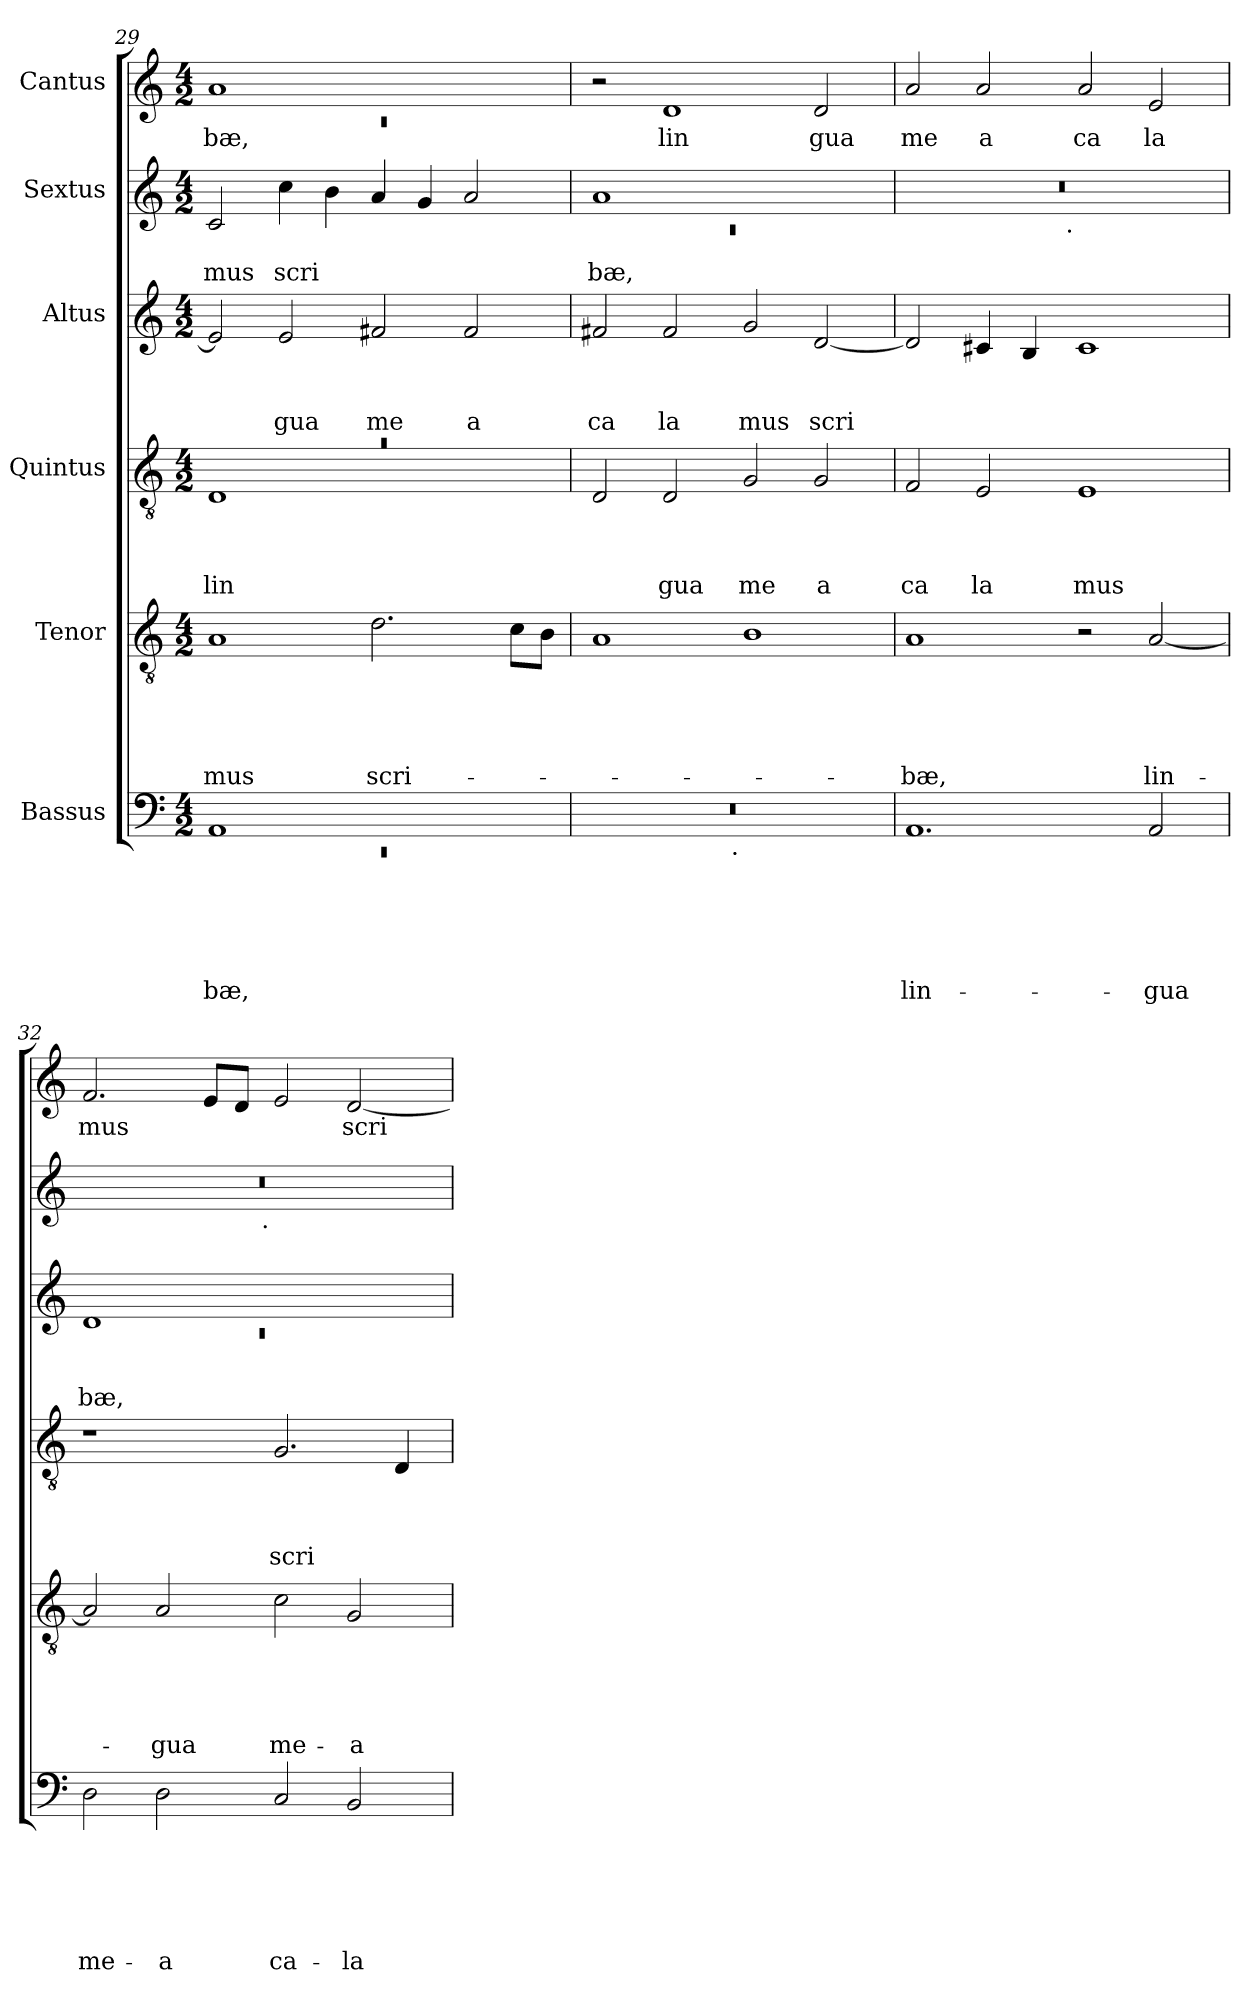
**kern	**text	**text	**text	**text	**text	**text	**kern	**text	**text	**text	**text	**text	**kern	**text	**text	**text	**text	**kern	**text	**text	**text	**kern	**text	**text	**kern	**text
*part6	*part6	*part6	*part6	*part6	*part6	*part6	*part5	*part5	*part5	*part5	*part5	*part5	*part4	*part4	*part4	*part4	*part4	*part3	*part3	*part3	*part3	*part2	*part2	*part2	*part1	*part1
*staff6	*staff6	*staff6	*staff6	*staff6	*staff6	*staff6	*staff5	*staff5	*staff5	*staff5	*staff5	*staff5	*staff4	*staff4	*staff4	*staff4	*staff4	*staff3	*staff3	*staff3	*staff3	*staff2	*staff2	*staff2	*staff1	*staff1
*I"Bassus	*	*	*	*	*	*	*I"Tenor	*	*	*	*	*	*I"Quintus	*	*	*	*	*I"Altus	*	*	*	*I"Sextus	*	*	*I"Cantus	*
!!LO:PB:g=z
*clefF4	*	*	*	*	*	*	*clefGv2	*	*	*	*	*	*clefGv2	*	*	*	*	*clefG2	*	*	*	*clefG2	*	*	*clefG2	*
*k[]	*	*	*	*	*	*	*k[]	*	*	*	*	*	*k[]	*	*	*	*	*k[]	*	*	*	*k[]	*	*	*k[]	*
*C:	*	*	*	*	*	*	*C:	*	*	*	*	*	*C:	*	*	*	*	*C:	*	*	*	*C:	*	*	*C:	*
*M4/2	*	*	*	*	*	*	*M4/2	*	*	*	*	*	*M4/2	*	*	*	*	*M4/2	*	*	*	*M4/2	*	*	*M4/2	*
=29	=29	=29	=29	=29	=29	=29	=29	=29	=29	=29	=29	=29	=29	=29	=29	=29	=29	=29	=29	=29	=29	=29	=29	=29	=29	=29
*^	*	*	*	*	*	*	*	*	*	*	*	*	*	*	*	*	*	*	*	*	*	*	*	*	*^	*
!	!LO:N:vis=1	!	!	!	!	!	!LO:LY:b	!	!	!	!	!	!LO:LY:b	!LO:N:vis=1	!	!	!	!LO:LY:b	!	!	!	!	!	!	!LO:LY:b	!	!LO:N:vis=1	!LO:LY:b
*	*	*	*	*	*	*	*	*	*	*	*	*	*	*^	*	*	*	*	*	*	*	*	*	*	*	*	*	*
1AA	0rEE	.	.	.	.	.	-bæ,	1A	.	.	.	.	-mus	0ra	1D	.	.	.	lin	2e/]	.	.	.	2c/	.	-mus	1a	0rc	bæ,
!	!	!	!	!	!	!	!	!	!	!	!	!	!	!	!	!	!	!	!	!	!	!	!LO:LY:b	!	!	!LO:LY:b	!	!	!
.	.	.	.	.	.	.	.	.	.	.	.	.	.	.	.	.	.	.	.	2e/	.	.	gua	4cc\	.	scri	.	.	.
.	.	.	.	.	.	.	.	.	.	.	.	.	.	.	.	.	.	.	.	.	.	.	.	4b\	.	.	.	.	.
!	!	!	!	!	!	!	!	!	!	!	!	!	!LO:LY:b	!	!	!	!	!	!	!	!	!	!LO:LY:b	!	!	!	!	!	!
1ryy	.	.	.	.	.	.	.	2.d\	.	.	.	.	scri-	.	1ryy	.	.	.	.	2f#X/	.	.	me	4a/	.	.	1ryy	.	.
.	.	.	.	.	.	.	.	.	.	.	.	.	.	.	.	.	.	.	.	.	.	.	.	4g/	.	.	.	.	.
!	!	!	!	!	!	!	!	!	!	!	!	!	!	!	!	!	!	!	!	!	!	!	!LO:LY:b	!	!	!	!	!	!
.	.	.	.	.	.	.	.	.	.	.	.	.	.	.	.	.	.	.	.	2f#/	.	.	a	2a/	.	.	.	.	.
.	.	.	.	.	.	.	.	8c\L	.	.	.	.	.	.	.	.	.	.	.	.	.	.	.	.	.	.	.	.	.
.	.	.	.	.	.	.	.	8B\J	.	.	.	.	.	.	.	.	.	.	.	.	.	.	.	.	.	.	.	.	.
*	*	*	*	*	*	*	*	*	*	*	*	*	*	*v	*v	*	*	*	*	*	*	*	*	*	*	*	*v	*v	*
=30	=30	=30	=30	=30	=30	=30	=30	=30	=30	=30	=30	=30	=30	=30	=30	=30	=30	=30	=30	=30	=30	=30	=30	=30	=30	=30	=30
*	*	*	*	*	*	*	*	*	*	*	*	*	*	*	*	*	*	*	*	*	*	*	*^	*	*	*	*
!	!	!	!	!	!	!	!	!	!	!	!	!	!	!	!	!	!	!	!	!	!	!LO:LY:b	!	!LO:N:vis=1	!	!LO:LY:b	!	!
0r	2ryy	.	.	.	.	.	.	1A	.	.	.	.	.	2D/	.	.	.	.	2f#X/	.	.	ca	1a	0rc	.	bæ,	2r	.
!	!	!	!	!	!	!	!	!	!	!	!	!	!	!	!	!	!	!LO:LY:b	!	!	!	!LO:LY:b	!	!	!	!	!	!LO:LY:b
.	4...ryy	.	.	.	.	.	.	.	.	.	.	.	.	2D/	.	.	.	gua	2f#/	.	.	la	.	.	.	.	1d	lin
!	!LO:TX:b:t=.	!	!	!	!	!	!	!	!	!	!	!	!	!	!	!	!	!	!	!	!	!	!	!	!	!	!	!
.	1ryy	.	.	.	.	.	.	.	.	.	.	.	.	.	.	.	.	.	.	.	.	.	.	.	.	.	.	.
!	!	!	!	!	!	!	!	!	!	!	!	!	!	!	!	!	!	!LO:LY:b	!	!	!	!LO:LY:b	!	!	!	!	!	!
.	.	.	.	.	.	.	.	1B	.	.	.	.	.	2G/	.	.	.	me	2g/	.	.	mus	1ryy	.	.	.	.	.
!	!	!	!	!	!	!	!	!	!	!	!	!	!	!	!	!	!	!LO:LY:b	!	!	!	!LO:LY:b	!	!	!	!	!	!LO:LY:b
.	.	.	.	.	.	.	.	.	.	.	.	.	.	2G/	.	.	.	a	[<2d/	.	.	scri	.	.	.	.	2d/	gua
.	32ryy	.	.	.	.	.	.	.	.	.	.	.	.	.	.	.	.	.	.	.	.	.	.	.	.	.	.	.
=31	=31	=31	=31	=31	=31	=31	=31	=31	=31	=31	=31	=31	=31	=31	=31	=31	=31	=31	=31	=31	=31	=31	=31	=31	=31	=31	=31	=31
!	!	!	!	!	!	!	!LO:LY:b	!	!	!	!	!	!LO:LY:b	!	!	!	!	!LO:LY:b	!	!	!	!	!	!	!	!	!	!LO:LY:b
*v	*v	*	*	*	*	*	*	*	*	*	*	*	*	*	*	*	*	*	*	*	*	*	*	*	*	*	*	*
1.AA	.	.	.	.	.	lin-	1A	.	.	.	.	-bæ,	2F/	.	.	.	ca	2d/]	.	.	.	0r	2ryy	.	.	2a/	me
!	!	!	!	!	!	!	!	!	!	!	!	!	!	!	!	!	!LO:LY:b	!	!	!	!	!	!	!	!	!	!LO:LY:b
.	.	.	.	.	.	.	.	.	.	.	.	.	2E/	.	.	.	la	4c#X/	.	.	.	.	4...ryy	.	.	2a/	a
.	.	.	.	.	.	.	.	.	.	.	.	.	.	.	.	.	.	4B/	.	.	.	.	.	.	.	.	.
!	!	!	!	!	!	!	!	!	!	!	!	!	!	!	!	!	!	!	!	!	!	!	!LO:TX:b:t=.	!	!	!	!
.	.	.	.	.	.	.	.	.	.	.	.	.	.	.	.	.	.	.	.	.	.	.	1ryy	.	.	.	.
!	!	!	!	!	!	!	!	!	!	!	!	!	!	!	!	!	!LO:LY:b	!	!	!	!	!	!	!	!	!	!LO:LY:b
.	.	.	.	.	.	.	2r	.	.	.	.	.	1E	.	.	.	mus	1c#	.	.	.	.	.	.	.	2a/	ca
!	!	!	!	!	!	!LO:LY:b	!	!	!	!	!	!LO:LY:b	!	!	!	!	!	!	!	!	!	!	!	!	!	!	!LO:LY:b
2AA/	.	.	.	.	.	-gua	[<2A/	.	.	.	.	lin-	.	.	.	.	.	.	.	.	.	.	.	.	.	2e/	la
.	.	.	.	.	.	.	.	.	.	.	.	.	.	.	.	.	.	.	.	.	.	.	32ryy	.	.	.	.
=32	=32	=32	=32	=32	=32	=32	=32	=32	=32	=32	=32	=32	=32	=32	=32	=32	=32	=32	=32	=32	=32	=32	=32	=32	=32	=32	=32
*	*	*	*	*	*	*	*	*	*	*	*	*	*	*	*	*	*	*^	*	*	*	*	*	*	*	*	*
!	!	!	!	!	!	!LO:LY:b	!	!	!	!	!	!	!	!	!	!	!	!	!LO:N:vis=1	!	!	!LO:LY:b	!	!	!	!	!	!LO:LY:b
2D\	.	.	.	.	.	me-	2A/]	.	.	.	.	.	1r	.	.	.	.	1d	0rc	.	.	bæ,	0r	2ryy	.	.	2.f/	mus
!	!	!	!	!	!	!LO:LY:b	!	!	!	!	!	!LO:LY:b	!	!	!	!	!	!	!	!	!	!	!	!	!	!	!	!
2D\	.	.	.	.	.	-a	2A/	.	.	.	.	-gua	.	.	.	.	.	.	.	.	.	.	.	4...ryy	.	.	.	.
.	.	.	.	.	.	.	.	.	.	.	.	.	.	.	.	.	.	.	.	.	.	.	.	.	.	.	8e/L	.
.	.	.	.	.	.	.	.	.	.	.	.	.	.	.	.	.	.	.	.	.	.	.	.	.	.	.	8d/J	.
!	!	!	!	!	!	!	!	!	!	!	!	!	!	!	!	!	!	!	!	!	!	!	!	!LO:TX:b:t=.	!	!	!	!
.	.	.	.	.	.	.	.	.	.	.	.	.	.	.	.	.	.	.	.	.	.	.	.	1ryy	.	.	.	.
!	!	!	!	!	!	!LO:LY:b	!	!	!	!	!	!LO:LY:b	!	!	!	!	!LO:LY:b	!	!	!	!	!	!	!	!	!	!	!
2C/	.	.	.	.	.	ca-	2c\	.	.	.	.	me-	2.G/	.	.	.	scri	1ryy	.	.	.	.	.	.	.	.	2e/	.
!	!	!	!	!	!	!LO:LY:b	!	!	!	!	!	!LO:LY:b	!	!	!	!	!	!	!	!	!	!	!	!	!	!	!	!LO:LY:b
2BB/	.	.	.	.	.	-la-	2G/	.	.	.	.	-a	.	.	.	.	.	.	.	.	.	.	.	.	.	.	[<2d/	scri
.	.	.	.	.	.	.	.	.	.	.	.	.	4D/	.	.	.	.	.	.	.	.	.	.	.	.	.	.	.
.	.	.	.	.	.	.	.	.	.	.	.	.	.	.	.	.	.	.	.	.	.	.	.	32ryy	.	.	.	.
*	*	*	*	*	*	*	*	*	*	*	*	*	*	*	*	*	*	*v	*v	*	*	*	*	*	*	*	*	*
*	*	*	*	*	*	*	*	*	*	*	*	*	*	*	*	*	*	*	*	*	*	*v	*v	*	*	*	*
=	=	=	=	=	=	=	=	=	=	=	=	=	=	=	=	=	=	=	=	=	=	=	=	=	=	=
*-	*-	*-	*-	*-	*-	*-	*-	*-	*-	*-	*-	*-	*-	*-	*-	*-	*-	*-	*-	*-	*-	*-	*-	*-	*-	*-
